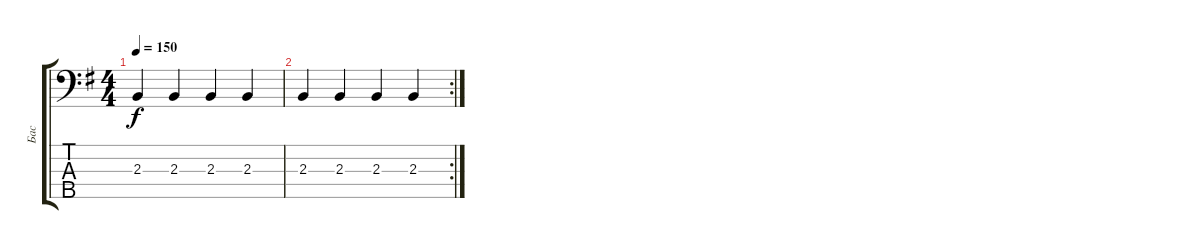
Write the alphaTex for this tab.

\track ("Бас" "Бас") {instrument electricbassfinger}
\staff {score tabs}
\tuning (G2 D2 A1 E1 B0) {hide}
\ts (4 4)
\tempo 150
\clef f4
\ks g
2.3.4{dy f} 2.3.4 2.3.4 2.3.4 |
\rc 2
2.3.4 2.3.4 2.3.4 2.3.4
